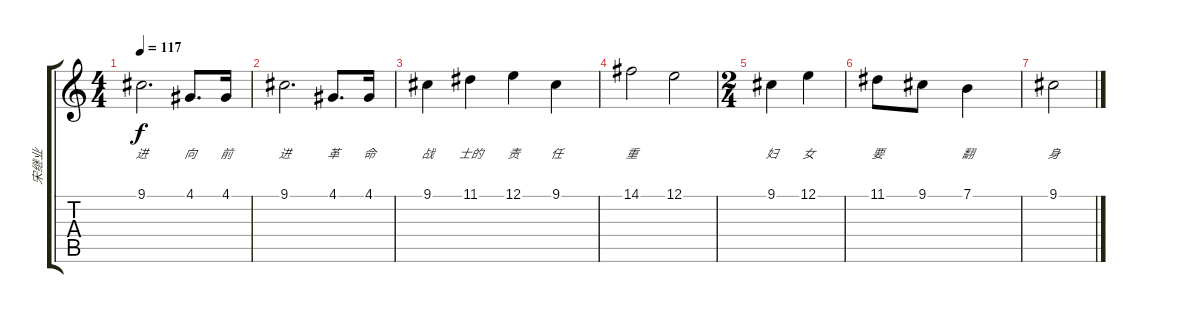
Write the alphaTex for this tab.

\track ("宋继业" "宋继业") {instrument brightacousticpiano}
\staff {score tabs}
\tuning (E4 B3 G3 D3 A2 E2) {hide}
\ts (4 4)
\tempo 117
\clef g2
\ks c
9.1.2{d lyrics (0 "进") lyrics (1 "") lyrics (2 "") lyrics (3 "") lyrics (4 "") dy f} 4.1.8{d lyrics (0 "向") lyrics (1 "") lyrics (2 "") lyrics (3 "") lyrics (4 "")} 4.1.16{lyrics (0 "前") lyrics (1 "") lyrics (2 "") lyrics (3 "") lyrics (4 "")} |
9.1.2{d lyrics (0 "进") lyrics (1 "") lyrics (2 "") lyrics (3 "") lyrics (4 "")} 4.1.8{d lyrics (0 "革") lyrics (1 "") lyrics (2 "") lyrics (3 "") lyrics (4 "")} 4.1.16{lyrics (0 "命") lyrics (1 "") lyrics (2 "") lyrics (3 "") lyrics (4 "")} |
9.1.4{lyrics (0 "战") lyrics (1 "") lyrics (2 "") lyrics (3 "") lyrics (4 "")} 11.1.4{lyrics (0 "士的") lyrics (1 "") lyrics (2 "") lyrics (3 "") lyrics (4 "")} 12.1.4{lyrics (0 "责") lyrics (1 "") lyrics (2 "") lyrics (3 "") lyrics (4 "")} 9.1.4{lyrics (0 "任") lyrics (1 "") lyrics (2 "") lyrics (3 "") lyrics (4 "")} |
14.1.2{lyrics (0 "重") lyrics (1 "") lyrics (2 "") lyrics (3 "") lyrics (4 "")} 12.1.2{lyrics (0 "") lyrics (1 "") lyrics (2 "") lyrics (3 "") lyrics (4 "")} |
\ts (2 4)
9.1.4{lyrics (0 "妇") lyrics (1 "") lyrics (2 "") lyrics (3 "") lyrics (4 "")} 12.1.4{lyrics (0 "女") lyrics (1 "") lyrics (2 "") lyrics (3 "") lyrics (4 "")} |
11.1.8{lyrics (0 "要") lyrics (1 "") lyrics (2 "") lyrics (3 "") lyrics (4 "")} 9.1.8{lyrics (0 "") lyrics (1 "") lyrics (2 "") lyrics (3 "") lyrics (4 "")} 7.1.4{lyrics (0 "翻") lyrics (1 "") lyrics (2 "") lyrics (3 "") lyrics (4 "")} |
9.1.2{lyrics (0 "身") lyrics (1 "") lyrics (2 "") lyrics (3 "") lyrics (4 "")}
